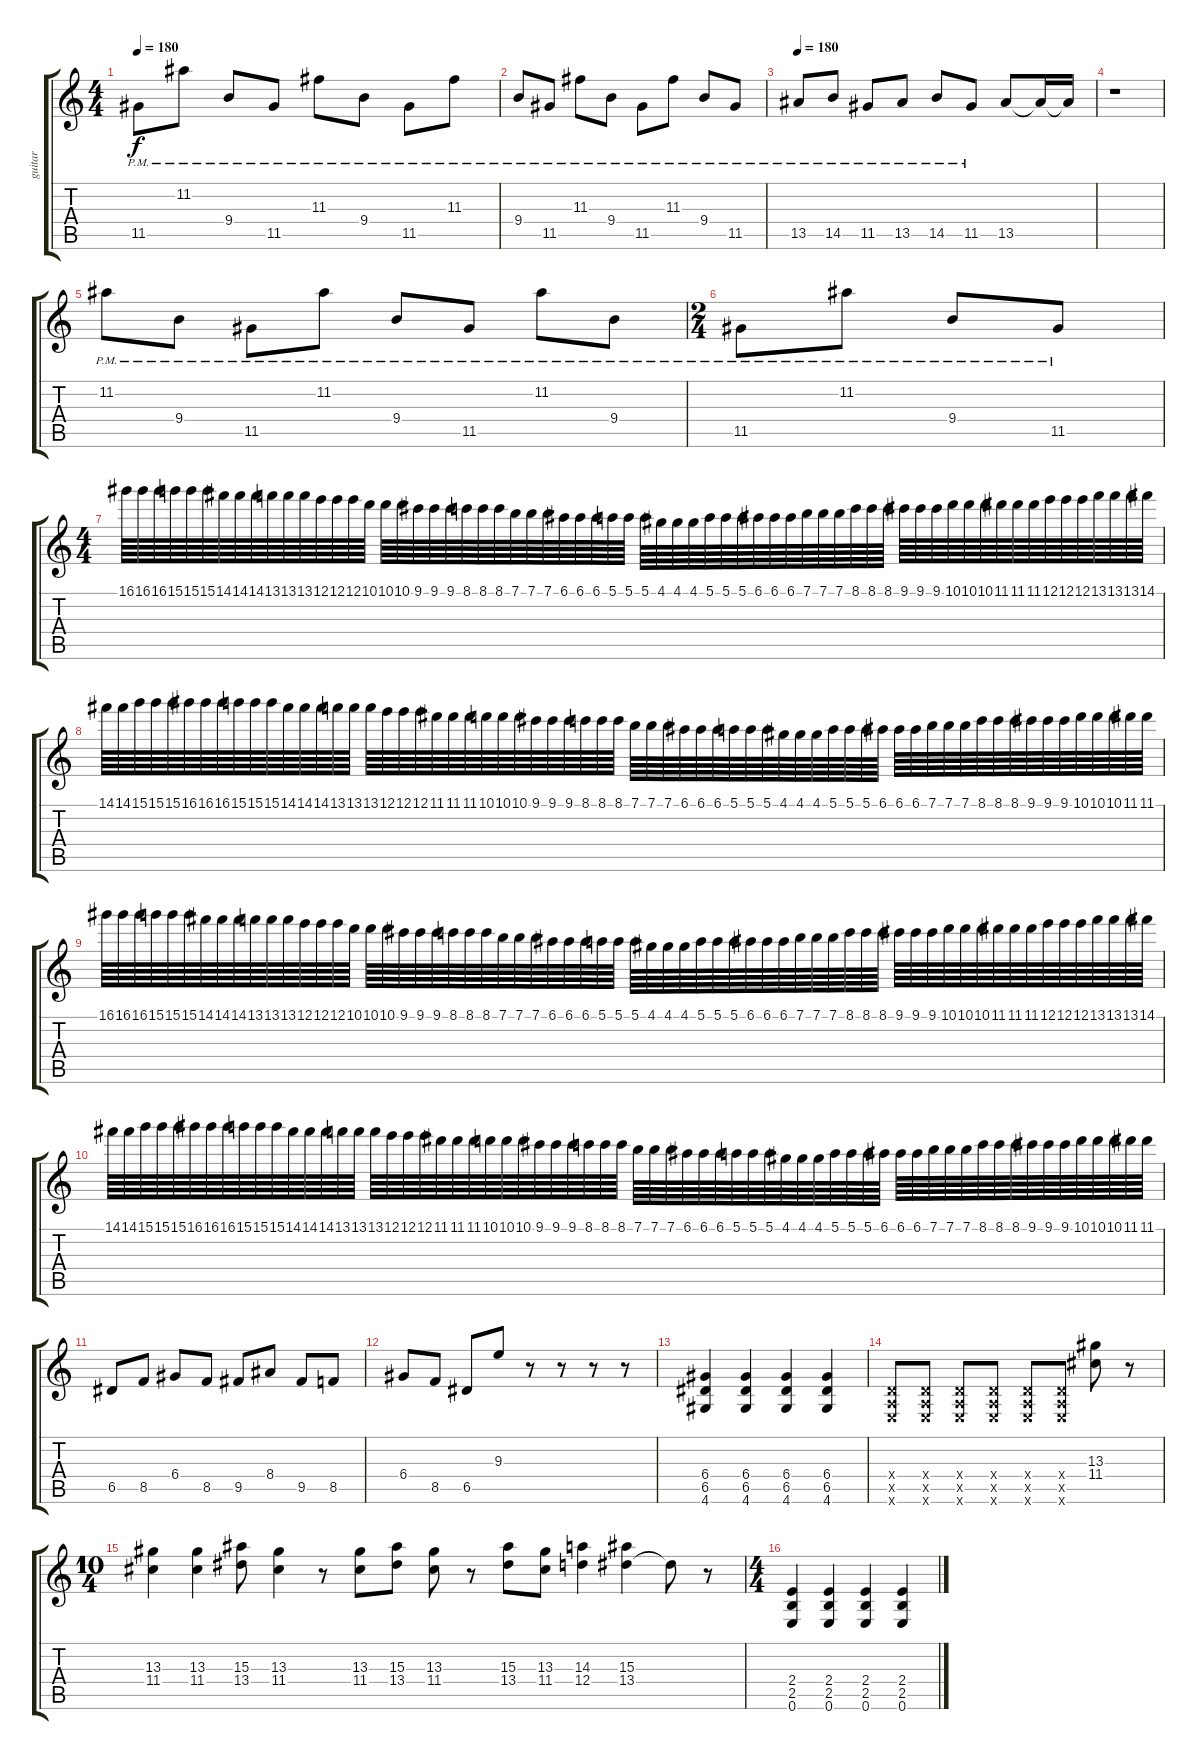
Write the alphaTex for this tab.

\track ("guitar" "guitar") {instrument distortionguitar}
\staff {score tabs}
\tuning (E4 B3 G3 D3 A2 E2) {hide}
\ts (4 4)
\tempo 180
\clef g2
\ks c
11.5{pm}.8{dy f} 11.2{pm}.8 9.4{pm}.8 11.5{pm}.8 11.3{pm}.8 9.4{pm}.8 11.5{pm}.8 11.3{pm}.8 |
9.4{pm}.8 11.5{pm}.8 11.3{pm}.8 9.4{pm}.8 11.5{pm}.8 11.3{pm}.8 9.4{pm}.8 11.5{pm}.8 |
\tempo 180
13.5{pm}.8 14.5{pm}.8 11.5{pm}.8 13.5{pm}.8 14.5{pm}.8 11.5{pm}.8 13.5.8 13.5{t}.16 13.5{t}.16 |
r.1 |
11.2{pm}.8 9.4{pm}.8 11.5{pm}.8 11.2{pm}.8 9.4{pm}.8 11.5{pm}.8 11.2{pm}.8 9.4{pm}.8 |
\ts (2 4)
11.5{pm}.8 11.2{pm}.8 9.4{pm}.8 11.5{pm}.8 |
\ts (4 4)
16.1.64 16.1.64 16.1.64 15.1.64 15.1.64 15.1.64 14.1.64 14.1.64 14.1.64 13.1.64 13.1.64 13.1.64 12.1.64 12.1.64 12.1.64 10.1.64 10.1.64 10.1.64 9.1.64 9.1.64 9.1.64 8.1.64 8.1.64 8.1.64 7.1.64 7.1.64 7.1.64 6.1.64 6.1.64 6.1.64 5.1.64 5.1.64 5.1.64 4.1.64 4.1.64 4.1.64 5.1.64 5.1.64 5.1.64 6.1.64 6.1.64 6.1.64 7.1.64 7.1.64 7.1.64 8.1.64 8.1.64 8.1.64 9.1.64 9.1.64 9.1.64 10.1.64 10.1.64 10.1.64 11.1.64 11.1.64 11.1.64 12.1.64 12.1.64 12.1.64 13.1.64 13.1.64 13.1.64 14.1.64 |
14.1.64 14.1.64 15.1.64 15.1.64 15.1.64 16.1.64 16.1.64 16.1.64 15.1.64 15.1.64 15.1.64 14.1.64 14.1.64 14.1.64 13.1.64 13.1.64 13.1.64 12.1.64 12.1.64 12.1.64 11.1.64 11.1.64 11.1.64 10.1.64 10.1.64 10.1.64 9.1.64 9.1.64 9.1.64 8.1.64 8.1.64 8.1.64 7.1.64 7.1.64 7.1.64 6.1.64 6.1.64 6.1.64 5.1.64 5.1.64 5.1.64 4.1.64 4.1.64 4.1.64 5.1.64 5.1.64 5.1.64 6.1.64 6.1.64 6.1.64 7.1.64 7.1.64 7.1.64 8.1.64 8.1.64 8.1.64 9.1.64 9.1.64 9.1.64 10.1.64 10.1.64 10.1.64 11.1.64 11.1.64 |
16.1.64 16.1.64 16.1.64 15.1.64 15.1.64 15.1.64 14.1.64 14.1.64 14.1.64 13.1.64 13.1.64 13.1.64 12.1.64 12.1.64 12.1.64 10.1.64 10.1.64 10.1.64 9.1.64 9.1.64 9.1.64 8.1.64 8.1.64 8.1.64 7.1.64 7.1.64 7.1.64 6.1.64 6.1.64 6.1.64 5.1.64 5.1.64 5.1.64 4.1.64 4.1.64 4.1.64 5.1.64 5.1.64 5.1.64 6.1.64 6.1.64 6.1.64 7.1.64 7.1.64 7.1.64 8.1.64 8.1.64 8.1.64 9.1.64 9.1.64 9.1.64 10.1.64 10.1.64 10.1.64 11.1.64 11.1.64 11.1.64 12.1.64 12.1.64 12.1.64 13.1.64 13.1.64 13.1.64 14.1.64 |
14.1.64 14.1.64 15.1.64 15.1.64 15.1.64 16.1.64 16.1.64 16.1.64 15.1.64 15.1.64 15.1.64 14.1.64 14.1.64 14.1.64 13.1.64 13.1.64 13.1.64 12.1.64 12.1.64 12.1.64 11.1.64 11.1.64 11.1.64 10.1.64 10.1.64 10.1.64 9.1.64 9.1.64 9.1.64 8.1.64 8.1.64 8.1.64 7.1.64 7.1.64 7.1.64 6.1.64 6.1.64 6.1.64 5.1.64 5.1.64 5.1.64 4.1.64 4.1.64 4.1.64 5.1.64 5.1.64 5.1.64 6.1.64 6.1.64 6.1.64 7.1.64 7.1.64 7.1.64 8.1.64 8.1.64 8.1.64 9.1.64 9.1.64 9.1.64 10.1.64 10.1.64 10.1.64 11.1.64 11.1.64 |
6.5.8 8.5.8 6.4.8 8.5.8 9.5.8 8.4.8 9.5.8 8.5.8 |
6.4.8 8.5.8 6.5.8 9.3.8 r.8 r.8 r.8 r.8 |
(6.4 6.5 4.6).4 (6.4 6.5 4.6).4 (6.4 6.5 4.6).4 (6.4 6.5 4.6).4 |
(0.4{x} 0.5{x} 0.6{x}).8 (0.4{x} 0.5{x} 0.6{x}).8 (0.4{x} 0.5{x} 0.6{x}).8 (0.4{x} 0.5{x} 0.6{x}).8 (0.4{x} 0.5{x} 0.6{x}).8 (0.4{x} 0.5{x} 0.6{x}).8 (13.3 11.4).8 r.8 |
\ts (10 4)
(13.3 11.4).4 (13.3 11.4).4 (15.3 13.4).8 (13.3 11.4).4 r.8 (13.3 11.4).8 (15.3 13.4).8 (13.3 11.4).8 r.8 (15.3 13.4).8 (13.3 11.4).8 (14.3 12.4).4 (15.3 13.4).4 13.4{t}.8 r.8 |
\ts (4 4)
(2.4 2.5 0.6).4 (2.4 2.5 0.6).4 (2.4 2.5 0.6).4 (2.4 2.5 0.6).4
